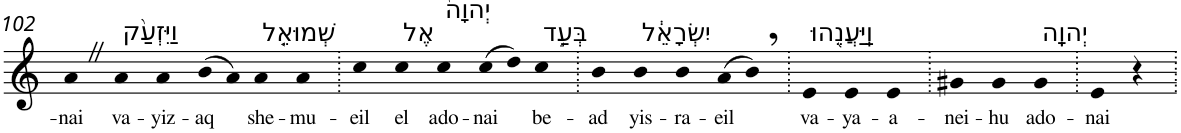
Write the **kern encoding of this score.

**kern	**text
*part1	*part1
*staff1	*staff1
*I"Piano	*
*I'Pno	*
!!LO:PB:g=z
*clefG2	*
*k[]	*
=102	=102
!	!LO:LY:b
4aZ	-nai
!LO:TX:a:t=וַיִּזְעַ֨ק	!
!	!LO:LY:b
4a	va-
!	!LO:LY:b
4a	-yiz-
!	!LO:LY:b
(>8b	-aq
8a)	.
!LO:TX:a:t=שְׁמוּאֵ֤ל	!
!	!LO:LY:b
4a	she-
!	!LO:LY:b
4a	-mu-
=103.	=103.
!	!LO:LY:b
4cc	-eil
!LO:TX:a:t=אֶל	!
!	!LO:LY:b
4cc	el
!LO:TX:a:t=יְהוָה֙	!
!	!LO:LY:b
4cc	ado-
!	!LO:LY:b
(>8cc	-nai
8dd)	.
!LO:TX:a:t=בְּעַ֣ד	!
!	!LO:LY:b
4cc	be-
=104.	=104.
!	!LO:LY:b
4b	-ad
!LO:TX:a:t=יִשְׂרָאֵ֔ל	!
!	!LO:LY:b
4b	yis-
!	!LO:LY:b
4b	-ra-
!	!LO:LY:b
(>8a	-eil
8b,)	.
=105.	=105.
!LO:TX:a:t=וַֽיַּעֲנֵ֖הוּ	!
!	!LO:LY:b
4e	va-
!	!LO:LY:b
4e	-ya-
!	!LO:LY:b
4e	-a-
=106.	=106.
!	!LO:LY:b
4g#X	-nei-
!	!LO:LY:b
4g#	-hu
!LO:TX:a:t=יְהוָֽה	!
!	!LO:LY:b
4g#	ado-
=107.	=107.
!	!LO:LY:b
4e	-nai
4r	.
=.	=.
*-	*-
